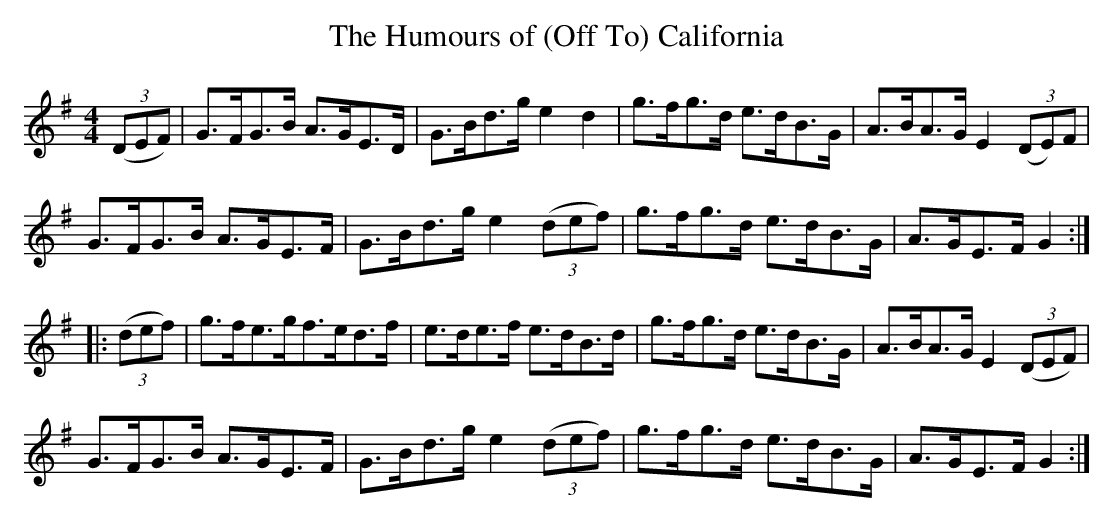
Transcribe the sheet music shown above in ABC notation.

X:1
T:The Humours of (Off To) California
M:4/4
L:1/8
K:G
((3DEF)|G3/2F/2G3/2B/2 A3/2G/2E3/2D/2|G3/2B/2d3/2g/2 e2d2|g3/2f/2g3/2d/2 e3/2d/2B3/2G/2|A3/2B/2A3/2G/2 E2 ((3DE)F|
G3/2F/2G3/2B/2 A3/2G/2E3/2F/2|G3/2B/2d3/2g/2 e2 ((3def)|g3/2f/2g3/2d/2 e3/2d/2B3/2G/2|A3/2G/2E3/2F/2 G2:|
|: ((3def)|g3/2f/2e3/2g/2f3/2e/2d3/2f/2|e3/2d/2e3/2f/2 e3/2d/2B3/2d/2|g3/2f/2g3/2d/2 e3/2d/2B3/2G/2|A3/2B/2A3/2G/2 E2 ((3DEF)|
G3/2F/2G3/2B/2 A3/2G/2E3/2F/2|G3/2B/2d3/2g/2 e2 ((3def)|g3/2f/2g3/2d/2 e3/2d/2B3/2G/2|A3/2G/2E3/2F/2 G2:|
